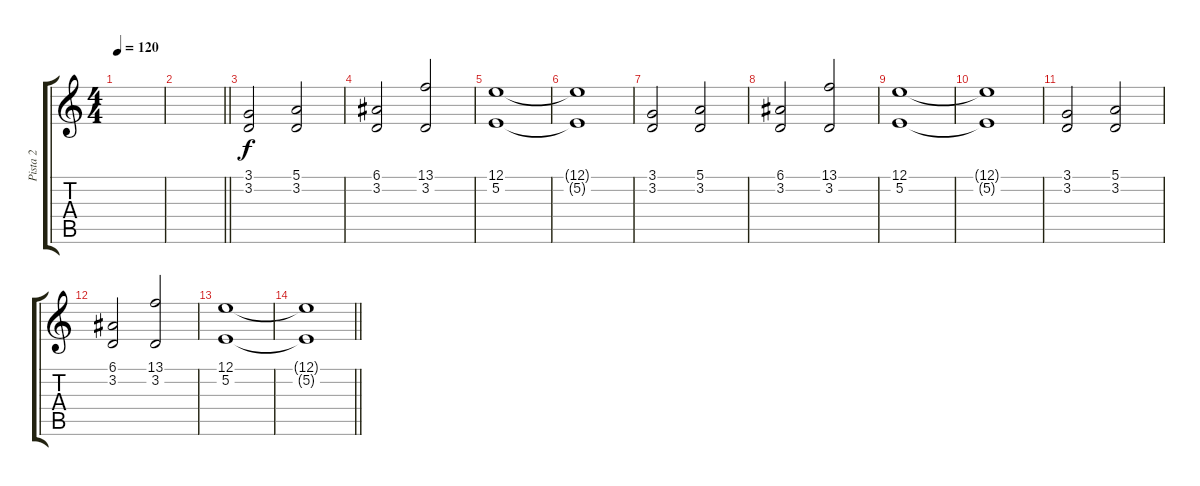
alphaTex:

\track ("Pista 2" "Pista 2") {instrument violin}
\staff {score tabs}
\tuning (E4 B3 G3 D3 A2 E2) {hide}
\ts (4 4)
\tempo 120
\clef g2
\ks c
|
\barLineRight lightlight
|
(3.1 3.2).2 (5.1 3.2).2 |
(6.1 3.2).2 (13.1 3.2).2 |
(12.1 5.2).1 |
(12.1{t} 5.2{t}).1 |
(3.1 3.2).2 (5.1 3.2).2 |
(6.1 3.2).2 (13.1 3.2).2 |
(12.1 5.2).1 |
(12.1{t} 5.2{t}).1 |
(3.1 3.2).2 (5.1 3.2).2 |
(6.1 3.2).2 (13.1 3.2).2 |
(12.1 5.2).1 |
\barLineRight lightlight
(12.1{t} 5.2{t}).1
